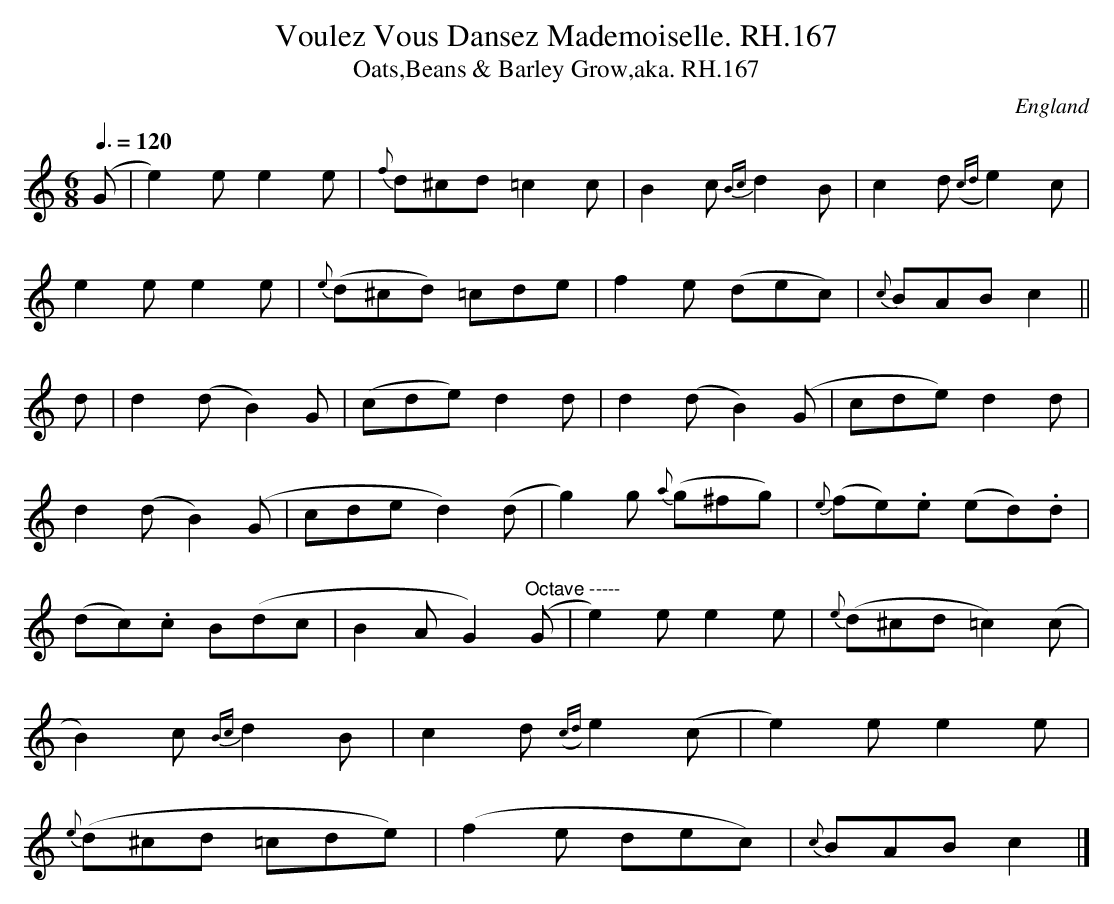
X:1
T:Voulez Vous Dansez Mademoiselle. RH.167
T:Oats,Beans & Barley Grow,aka. RH.167
O:England
M:6/8
L:1/8
Q:3/8=120
K:C major
(G|e2)ee2e|{f}d^cd=c2c|\
B2c{Bc}d2B|c2d({cd}e2)c|!
e2ee2e|{e}(d^cd) =cde|f2e (dec)|{c}BABc2||!
d|d2(dB2)G|(cde)d2d|d2(dB2)(G|cde)d2d|!
d2(dB2)(G|cded2)(d|g2)g {a}(g^fg)|{e}(fe).e (ed).d|!
(dc).c B(dc|B2AG2)"Octave -----"(G|\
e2)ee2e|{e}(d^cd =c2)(c|!
B2)c{Bc}d2B|c2d({cd})e2(c|e2)ee2e|!
{e}(d^cd =cde)|(f2e dec)|{c}BABc2|]
